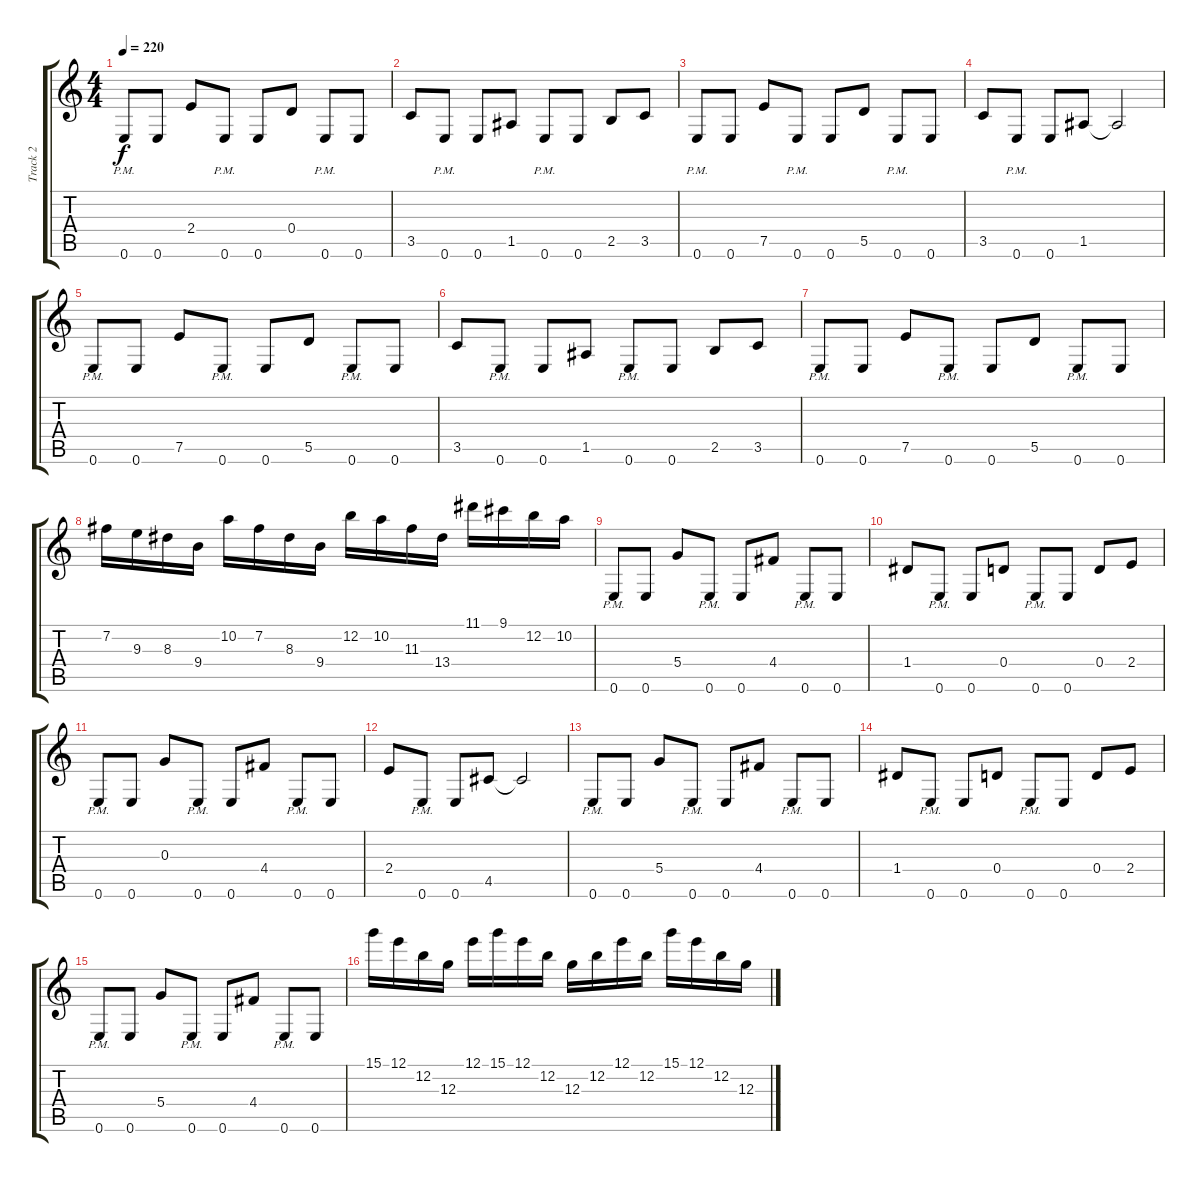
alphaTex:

\track ("Track 2" "Track 2") {instrument distortionguitar}
\staff {score tabs}
\tuning (E4 B3 G3 D3 A2 E2) {hide}
\ts (4 4)
\tempo 220
\clef g2
\ks c
0.6{pm}.8{dy f} 0.6.8 2.4.8 0.6{pm}.8 0.6.8 0.4.8 0.6{pm}.8 0.6.8 |
3.5.8 0.6{pm}.8 0.6.8 1.5.8 0.6{pm}.8 0.6.8 2.5.8 3.5.8 |
0.6{pm}.8 0.6.8 7.5.8 0.6{pm}.8 0.6.8 5.5.8 0.6{pm}.8 0.6.8 |
3.5.8 0.6{pm}.8 0.6.8 1.5.8 1.5{t}.2 |
0.6{pm}.8 0.6.8 7.5.8 0.6{pm}.8 0.6.8 5.5.8 0.6{pm}.8 0.6.8 |
3.5.8 0.6{pm}.8 0.6.8 1.5.8 0.6{pm}.8 0.6.8 2.5.8 3.5.8 |
0.6{pm}.8 0.6.8 7.5.8 0.6{pm}.8 0.6.8 5.5.8 0.6{pm}.8 0.6.8 |
7.2.16 9.3.16 8.3.16 9.4.16 10.2.16 7.2.16 8.3.16 9.4.16 12.2.16 10.2.16 11.3.16 13.4.16 11.1.16 9.1.16 12.2.16 10.2.16 |
0.6{pm}.8 0.6.8 5.4.8 0.6{pm}.8 0.6.8 4.4.8 0.6{pm}.8 0.6.8 |
1.4.8 0.6{pm}.8 0.6.8 0.4.8 0.6{pm}.8 0.6.8 0.4.8 2.4.8 |
0.6{pm}.8 0.6.8 0.3.8 0.6{pm}.8 0.6.8 4.4.8 0.6{pm}.8 0.6.8 |
2.4.8 0.6{pm}.8 0.6.8 4.5.8 4.5{t}.2 |
0.6{pm}.8 0.6.8 5.4.8 0.6{pm}.8 0.6.8 4.4.8 0.6{pm}.8 0.6.8 |
1.4.8 0.6{pm}.8 0.6.8 0.4.8 0.6{pm}.8 0.6.8 0.4.8 2.4.8 |
0.6{pm}.8 0.6.8 5.4.8 0.6{pm}.8 0.6.8 4.4.8 0.6{pm}.8 0.6.8 |
15.1.16 12.1.16 12.2.16 12.3.16 12.1.16 15.1.16 12.1.16 12.2.16 12.3.16 12.2.16 12.1.16 12.2.16 15.1.16 12.1.16 12.2.16 12.3.16
